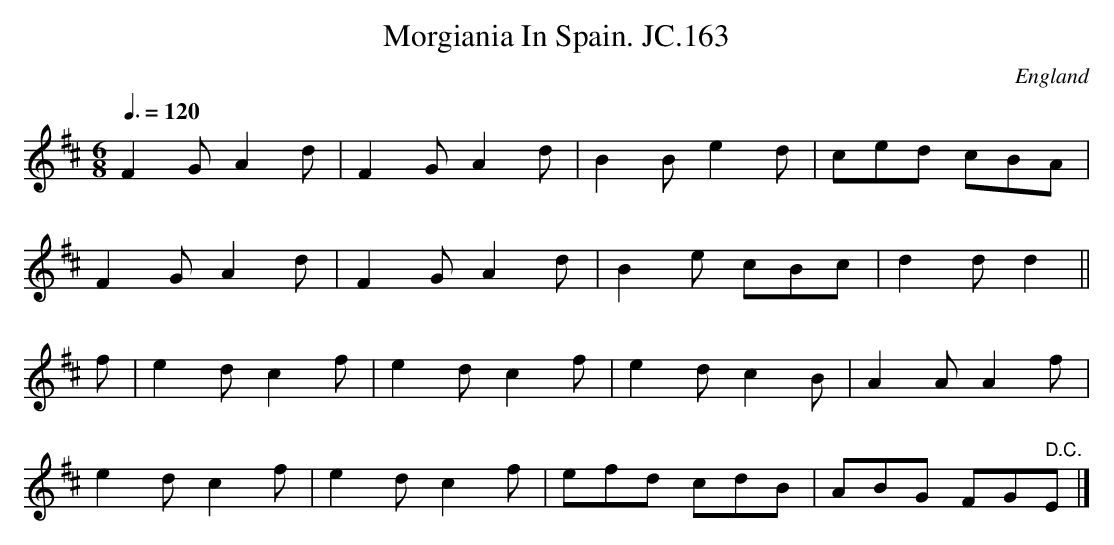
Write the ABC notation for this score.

X:1
T:Morgiania In Spain. JC.163
O:England
M:6/8
L:1/8
Q:3/8=120
K:D major
F2G A2d|\
F2G A2d|B2B e2d|ced cBA|!
F2G A2d|F2G A2d|B2e cBc|d2d d2||!
f|e2d c2f|e2d c2f|e2d c2B|A2A A2f|!
e2d c2f|e2d c2f|efd cdB|ABG FG" D.C."E|]
